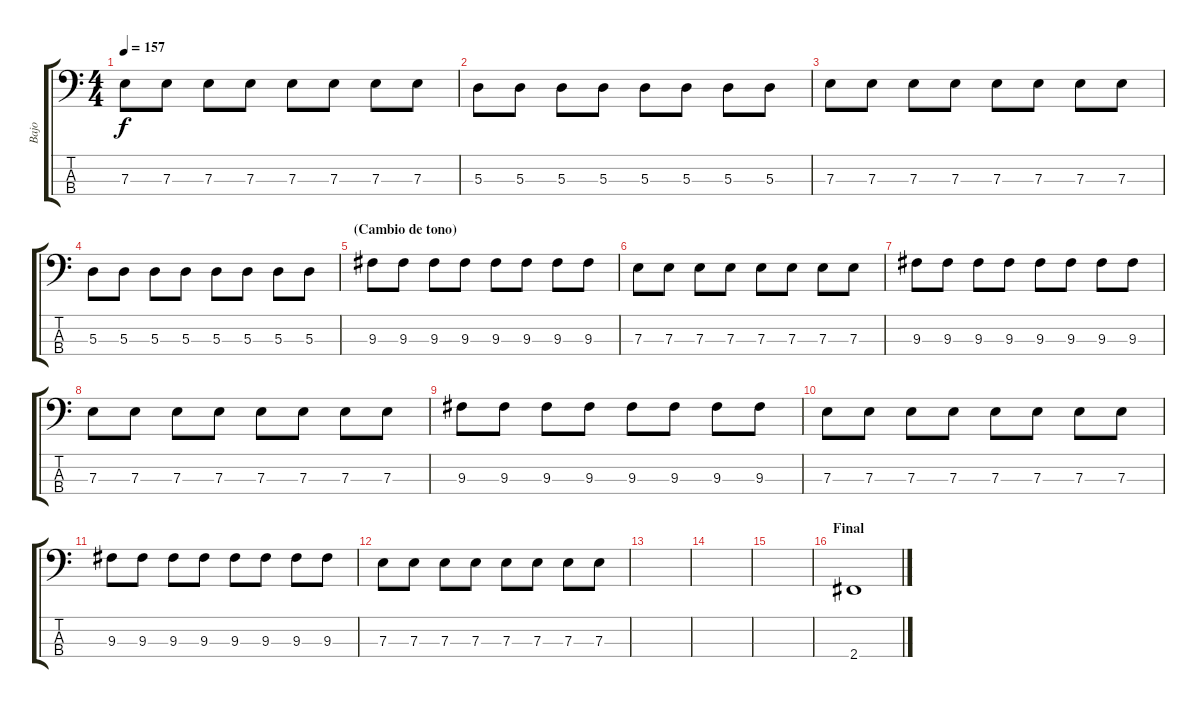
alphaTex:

\track ("Bajo" "Bajo") {instrument electricbassfinger}
\staff {score tabs}
\tuning (G2 D2 A1 E1) {hide}
\ts (4 4)
\tempo 157
\clef f4
\ks c
7.3.8{dy f} 7.3.8 7.3.8 7.3.8 7.3.8 7.3.8 7.3.8 7.3.8 |
5.3.8 5.3.8 5.3.8 5.3.8 5.3.8 5.3.8 5.3.8 5.3.8 |
7.3.8 7.3.8 7.3.8 7.3.8 7.3.8 7.3.8 7.3.8 7.3.8 |
5.3.8 5.3.8 5.3.8 5.3.8 5.3.8 5.3.8 5.3.8 5.3.8 |
\section ("" "(Cambio de tono)")
9.3.8 9.3.8 9.3.8 9.3.8 9.3.8 9.3.8 9.3.8 9.3.8 |
7.3.8 7.3.8 7.3.8 7.3.8 7.3.8 7.3.8 7.3.8 7.3.8 |
9.3.8 9.3.8 9.3.8 9.3.8 9.3.8 9.3.8 9.3.8 9.3.8 |
7.3.8 7.3.8 7.3.8 7.3.8 7.3.8 7.3.8 7.3.8 7.3.8 |
9.3.8 9.3.8 9.3.8 9.3.8 9.3.8 9.3.8 9.3.8 9.3.8 |
7.3.8 7.3.8 7.3.8 7.3.8 7.3.8 7.3.8 7.3.8 7.3.8 |
9.3.8 9.3.8 9.3.8 9.3.8 9.3.8 9.3.8 9.3.8 9.3.8 |
7.3.8 7.3.8 7.3.8 7.3.8 7.3.8 7.3.8 7.3.8 7.3.8 |
|
|
|
\section ("" "Final")
2.4.1
